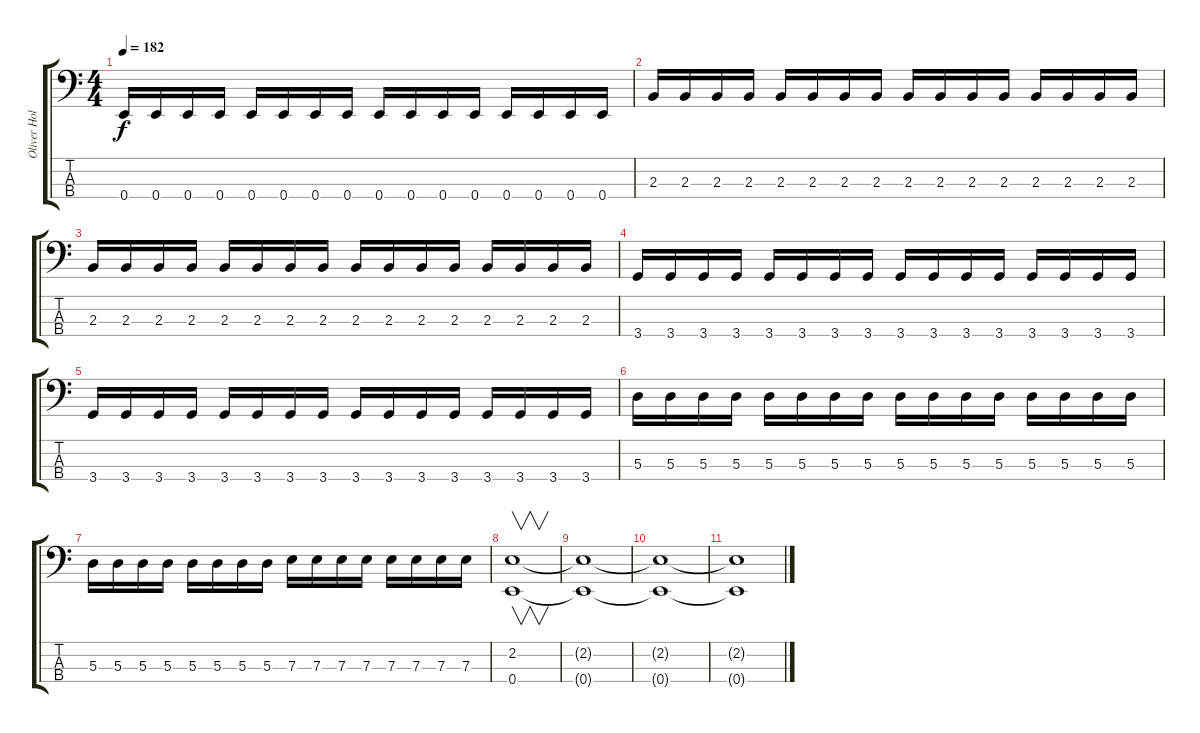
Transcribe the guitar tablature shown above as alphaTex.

\track ("Oliver Holzwarth" "Oliver Hol") {instrument electricbassfinger}
\staff {score tabs}
\tuning (G2 D2 A1 E1) {hide}
\ts (4 4)
\tempo 182
\clef f4
\ks c
0.4.16{dy f} 0.4.16 0.4.16 0.4.16 0.4.16 0.4.16 0.4.16 0.4.16 0.4.16 0.4.16 0.4.16 0.4.16 0.4.16 0.4.16 0.4.16 0.4.16 |
2.3.16 2.3.16 2.3.16 2.3.16 2.3.16 2.3.16 2.3.16 2.3.16 2.3.16 2.3.16 2.3.16 2.3.16 2.3.16 2.3.16 2.3.16 2.3.16 |
2.3.16 2.3.16 2.3.16 2.3.16 2.3.16 2.3.16 2.3.16 2.3.16 2.3.16 2.3.16 2.3.16 2.3.16 2.3.16 2.3.16 2.3.16 2.3.16 |
3.4.16 3.4.16 3.4.16 3.4.16 3.4.16 3.4.16 3.4.16 3.4.16 3.4.16 3.4.16 3.4.16 3.4.16 3.4.16 3.4.16 3.4.16 3.4.16 |
3.4.16 3.4.16 3.4.16 3.4.16 3.4.16 3.4.16 3.4.16 3.4.16 3.4.16 3.4.16 3.4.16 3.4.16 3.4.16 3.4.16 3.4.16 3.4.16 |
5.3.16 5.3.16 5.3.16 5.3.16 5.3.16 5.3.16 5.3.16 5.3.16 5.3.16 5.3.16 5.3.16 5.3.16 5.3.16 5.3.16 5.3.16 5.3.16 |
5.3.16 5.3.16 5.3.16 5.3.16 5.3.16 5.3.16 5.3.16 5.3.16 7.3.16 7.3.16 7.3.16 7.3.16 7.3.16 7.3.16 7.3.16 7.3.16 |
(2.2 0.4).1{v} |
(2.2{t} 0.4{t}).1 |
(2.2{t} 0.4{t}).1 |
(2.2{t} 0.4{t}).1
